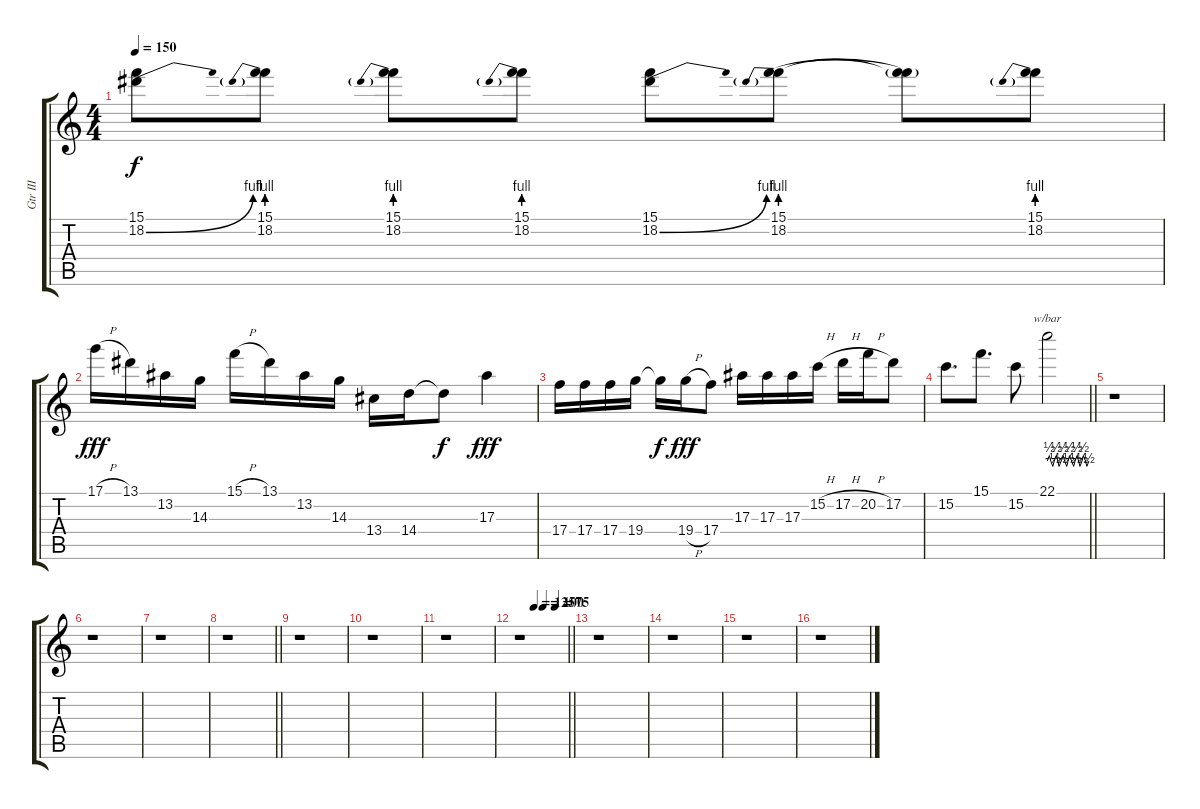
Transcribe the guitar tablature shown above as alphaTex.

\track ("Gtr III" "Gtr III") {instrument overdrivenguitar}
\staff {score tabs}
\tuning (D4 A3 F3 C3 G2 C2) {hide}
\ts (4 4)
\tempo 150
\clef g2
\ks c
(15.1 18.2{be (bend 0 0 60 4)}).8{dy f} (15.1 18.2{be (prebend 0 4 60 4)}).8 (15.1 18.2{be (prebend 0 4 60 4)}).8 (15.1 18.2{be (prebend 0 4 60 4)}).8 (15.1 18.2{be (bend 0 0 60 4)}).8 (15.1 18.2{be (prebend 0 4 60 4)}).8 (15.1{t} 18.2{t}).8 (15.1 18.2{be (prebend 0 4 60 4)}).8 |
17.1{h}.16{dy fff} 13.1.16 13.2.16 14.3.16 15.1{h}.16 13.1.16 13.2.16 14.3.16 13.4.16 14.4.16 14.4{t}.8{dy f} 17.3.4{dy fff} |
17.4.16 17.4.16 17.4.16 19.4.16 19.4{t}.16{dy f} 19.4{h}.16{dy fff} 17.4.8 17.3.16 17.3.16 17.3.16 15.2{h}.16 17.2{h}.16 20.2{h}.16 17.2.8 |
\barLineRight lightlight
15.2.8{d} 15.1.8{d} 15.2.8 22.1.2{tbe (custom default 0 0 3 2 5 0 8 -2 10 0 13 2 15 0 17 -2 20 0 23 2 25 0 28 -2 30 0 32 2 35 0 38 -2 40 0 43 2 45 0 47 -2 50 0 52 2 55 0 57 -2 60 0)} |
r.1 |
r.1 |
r.1 |
\barLineRight lightlight
r.1 |
r.1 |
r.1 |
r.1 |
\tempo (125 0.3125)
\tempo (100 0.5)
\tempo (75 0.75)
\barLineRight lightlight
r.1 |
r.1 |
r.1 |
r.1 |
r.1
